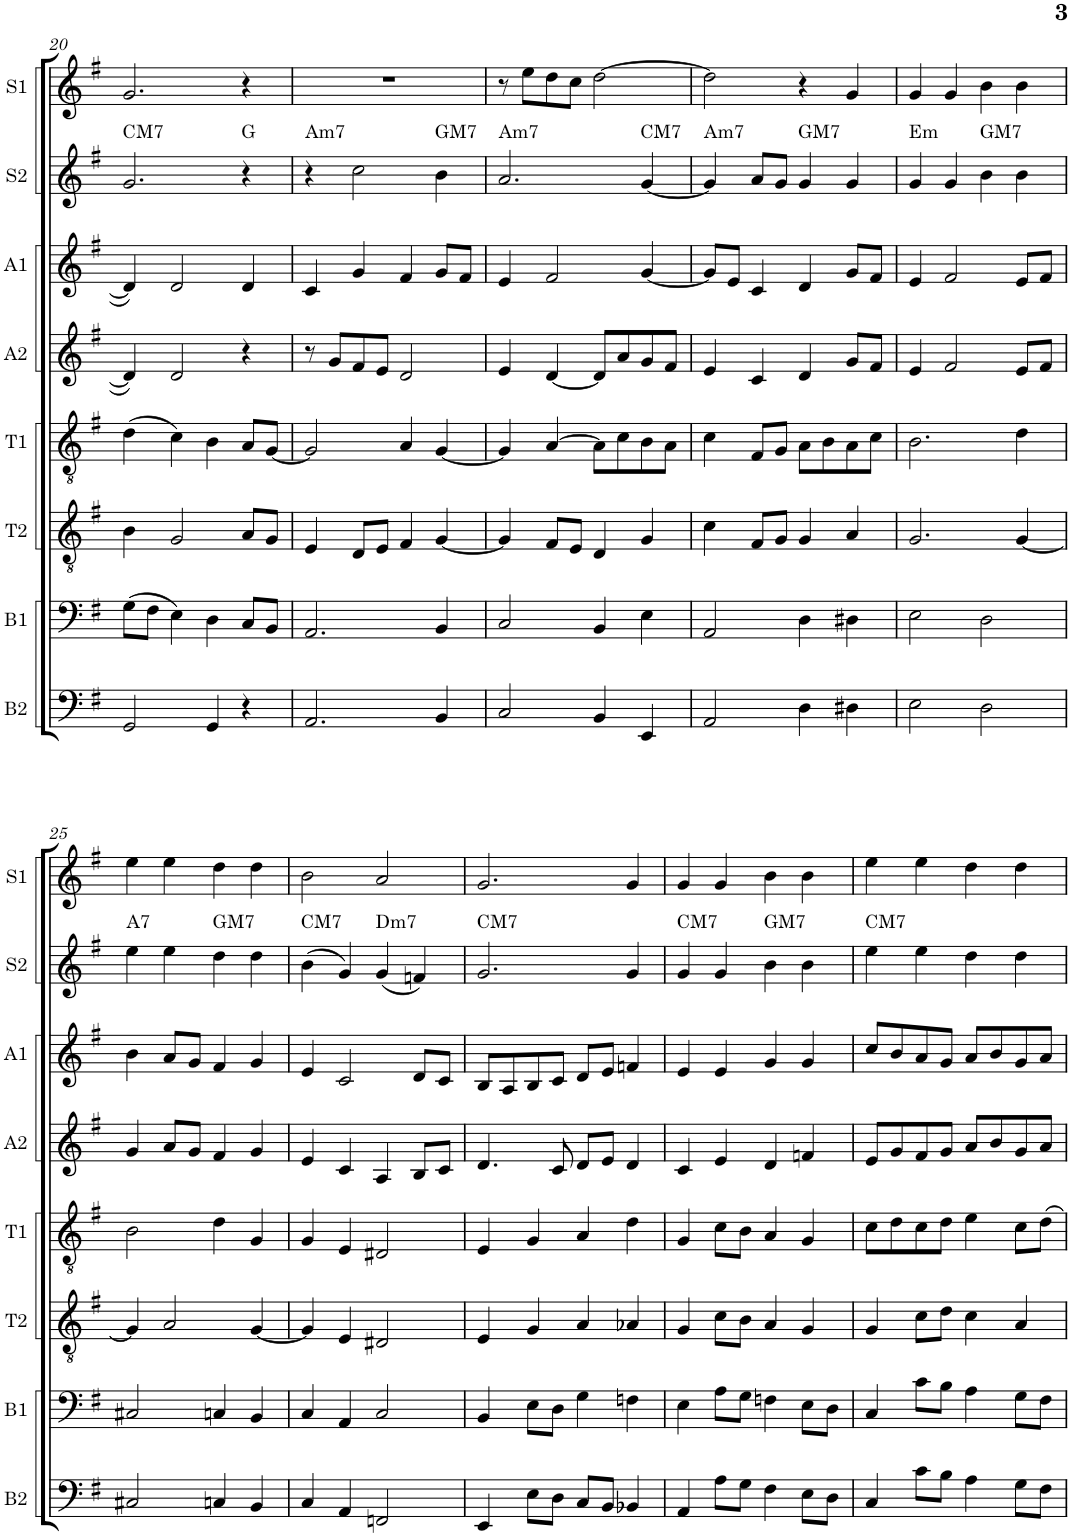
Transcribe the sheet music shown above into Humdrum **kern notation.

**kern	**kern	**kern	**kern	**kern	**kern	**kern	**kern
*part8	*part7	*part6	*part5	*part4	*part3	*part2	*part1
*staff8	*staff7	*staff6	*staff5	*staff4	*staff3	*staff2	*staff1
*I"Bass 2	*I"Bass 1	*I"Tenor 2	*I"Tenor 1	*I"Alt 2	*I"Alt 1	*I"Sopran 2	*I"Sopran 1
*I'B2	*I'B1	*I'T2	*I'T1	*I'A2	*I'A1	*I'S2	*I'S1
!!LO:PB:g=z
*clefF4	*clefF4	*clefGv2	*clefGv2	*clefG2	*clefG2	*clefG2	*clefG2
*k[f#]	*k[f#]	*k[f#]	*k[f#]	*k[f#]	*k[f#]	*k[f#]	*k[f#]
*M4/4	*M4/4	*M4/4	*M4/4	*M4/4	*M4/4	*M4/4	*M4/4
=20	=20	=20	=20	=20	=20	=20	=20
!	!	!	!	!	!	!LO:TX:a:t=CM7	!
2GG/	(8G\L	4B\	(4d\	4d/]	4d/]	2.g/	2.g/
.	8F#\J	.	.	.	.	.	.
.	4E\)	2G/	4c\)	2d/	2d/	.	.
4GG/	4D\	.	4B\	.	.	.	.
!	!	!	!	!	!	!LO:TX:a:t=G	!
4r	8C/L	8A/L	8A/L	4r	4d/	4r	4r
.	8BB/J	8G/J	[8G/J	.	.	.	.
=21	=21	=21	=21	=21	=21	=21	=21
!	!	!	!	!	!	!LO:TX:a:t=Am7	!
2.AA/	2.AA/	4E/	2G/]	8r	4c/	4r	1r
.	.	.	.	8g/L	.	.	.
.	.	8D/L	.	8f#/	4g/	2cc\	.
.	.	8E/J	.	8e/J	.	.	.
.	.	4F#/	4A/	2d/	4f#/	.	.
!	!	!	!	!	!	!LO:TX:a:t=GM7	!
4BB/	4BB/	[4G/	[4G/	.	8g/L	4b\	.
.	.	.	.	.	8f#/J	.	.
=22	=22	=22	=22	=22	=22	=22	=22
!	!	!	!	!	!	!LO:TX:a:t=Am7	!
2C/	2C/	4G/]	4G/]	4e/	4e/	2.a/	8r
.	.	.	.	.	.	.	8ee\L
.	.	8F#/L	[4A/	[4d/	2f#/	.	8dd\
.	.	8E/J	.	.	.	.	8cc\J
4BB/	4BB/	4D/	8A\L]	8d/L]	.	.	[2dd\
.	.	.	8c\	8a/	.	.	.
!	!	!	!	!	!	!LO:TX:a:t=CM7	!
4EE/	4E\	4G/	8B\	8g/	[4g/	[4g/	.
.	.	.	8A\J	8f#/J	.	.	.
=23	=23	=23	=23	=23	=23	=23	=23
!	!	!	!	!	!	!LO:TX:a:t=Am7	!
2AA/	2AA/	4c\	4c\	4e/	8g/L]	4g/]	2dd\]
.	.	.	.	.	8e/J	.	.
.	.	8F#/L	8F#/L	4c/	4c/	8a/L	.
.	.	8G/J	8G/J	.	.	8g/J	.
!	!	!	!	!	!	!LO:TX:a:t=GM7	!
4D\	4D\	4G/	8A\L	4d/	4d/	4g/	4r
.	.	.	8B\	.	.	.	.
4D#X\	4D#X\	4A/	8A\	8g/L	8g/L	4g/	4g/
.	.	.	8c\J	8f#/J	8f#/J	.	.
=24	=24	=24	=24	=24	=24	=24	=24
!	!	!	!	!	!	!LO:TX:a:t=Em	!
2E\	2E\	2.G/	2.B\	4e/	4e/	4g/	4g/
.	.	.	.	2f#/	2f#/	4g/	4g/
!	!	!	!	!	!	!LO:TX:a:t=GM7	!
2D\	2D\	.	.	.	.	4b\	4b\
.	.	[4G/	4d\	8e/L	8e/L	4b\	4b\
.	.	.	.	8f#/J	8f#/J	.	.
!!LO:LB:g=z
=25	=25	=25	=25	=25	=25	=25	=25
!	!	!	!	!	!	!LO:TX:a:t=A7	!
2C#X/	2C#X/	4G/]	2B\	4g/	4b\	4ee\	4ee\
.	.	2A/	.	8a/L	8a/L	4ee\	4ee\
.	.	.	.	8g/J	8g/J	.	.
!	!	!	!	!	!	!LO:TX:a:t=GM7	!
4Cn/	4Cn/	.	4d\	4f#/	4f#/	4dd\	4dd\
4BB/	4BB/	[4G/	4G/	4g/	4g/	4dd\	4dd\
=26	=26	=26	=26	=26	=26	=26	=26
!	!	!	!	!	!	!LO:TX:a:t=CM7	!
4C/	4C/	4G/]	4G/	4e/	4e/	(4b\	2b\
4AA/	4AA/	4E/	4E/	4c/	2c/	4g/)	.
!	!	!	!	!	!	!LO:TX:a:t=Dm7	!
2FFn/	2C/	2D#X/	2D#X/	4A/	.	(4g/	2a/
.	.	.	.	8B/L	8d/L	4fn/)	.
.	.	.	.	8c/J	8c/J	.	.
=27	=27	=27	=27	=27	=27	=27	=27
!	!	!	!	!	!	!LO:TX:a:t=CM7	!
4EE/	4BB/	4E/	4E/	4.d/	8B/L	2.g/	2.g/
.	.	.	.	.	8A/	.	.
8E\L	8E\L	4G/	4G/	.	8B/	.	.
8D\J	8D\J	.	.	8c/	8c/J	.	.
8C/L	4G\	4A/	4A/	8d/L	8d/L	.	.
8BB/J	.	.	.	8e/J	8e/J	.	.
4BB-X/	4Fn\	4A-X/	4d\	4d/	4fn/	4g/	4g/
=28	=28	=28	=28	=28	=28	=28	=28
!	!	!	!	!	!	!LO:TX:a:t=CM7	!
4AA/	4E\	4G/	4G/	4c/	4e/	4g/	4g/
8A\L	8A\L	8c\L	8c\L	4e/	4e/	4g/	4g/
8G\J	8G\J	8B\J	8B\J	.	.	.	.
!	!	!	!	!	!	!LO:TX:a:t=GM7	!
4F#\	4Fn\	4A/	4A/	4d/	4g/	4b\	4b\
8E\L	8E\L	4G/	4G/	4fn/	4g/	4b\	4b\
8D\J	8D\J	.	.	.	.	.	.
=29	=29	=29	=29	=29	=29	=29	=29
!	!	!	!	!	!	!LO:TX:a:t=CM7	!
4C/	4C/	4G/	8c\L	8e/L	8cc/L	4ee\	4ee\
.	.	.	8d\	8g/	8b/	.	.
8c\L	8c\L	8c\L	8c\	8f#/	8a/	4ee\	4ee\
8B\J	8B\J	8d\J	8d\J	8g/J	8g/J	.	.
4A\	4A\	4c\	4e\	8a/L	8a/L	4dd\	4dd\
.	.	.	.	8b/	8b/	.	.
8G\L	8G\L	4A/	8c\L	8g/	8g/	4dd\	4dd\
8F#\J	8F#\J	.	8d\J	8a/J	8a/J	.	.
=	=	=	=	=	=	=	=
*-	*-	*-	*-	*-	*-	*-	*-
